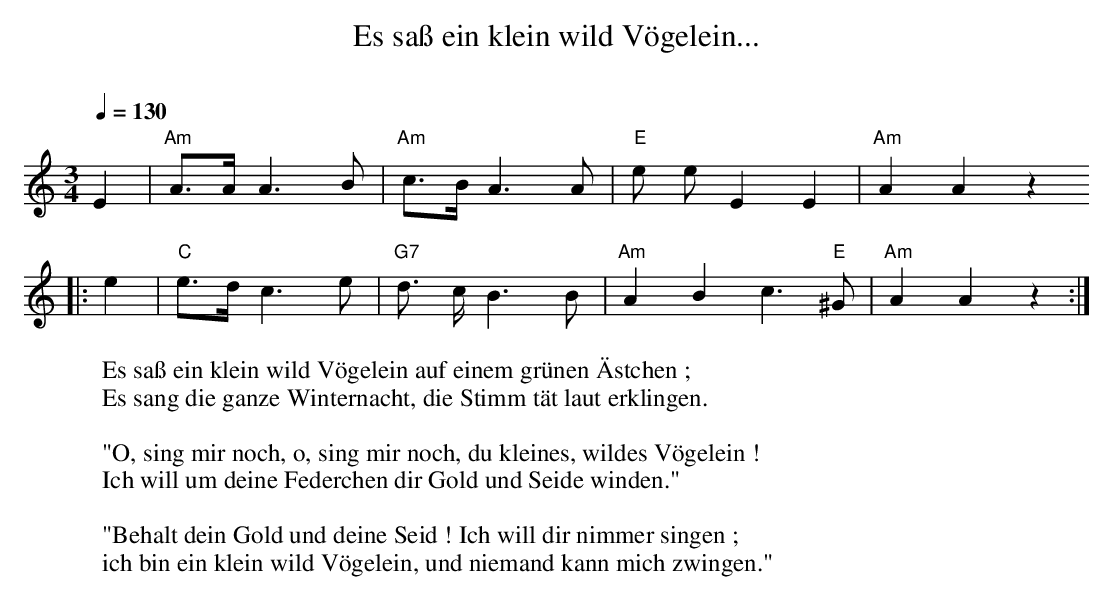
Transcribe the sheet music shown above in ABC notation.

X:1
T:Es saß ein klein wild Vögelein...
O:
M:3/4
L:1/4
Q:1/4=130
K:C
E | "Am" A/>A/ A > B | "Am" c/>B/ A>A | "E" e/ e/ E E | "Am" A A z
|: e | "C" e/>d/ c>e | "G7" d/ > c/ B>B | "Am" A B c>"E"^G | "Am" A A z :|
W:Es saß ein klein wild Vögelein auf einem grünen Ästchen ;
W:Es sang die ganze Winternacht, die Stimm tät laut erklingen.
W:
W:"O, sing mir noch, o, sing mir noch, du kleines, wildes Vögelein !
W:Ich will um deine Federchen dir Gold und Seide winden."
W:
W:"Behalt dein Gold und deine Seid ! Ich will dir nimmer singen ;
W:ich bin ein klein wild Vögelein, und niemand kann mich zwingen."
